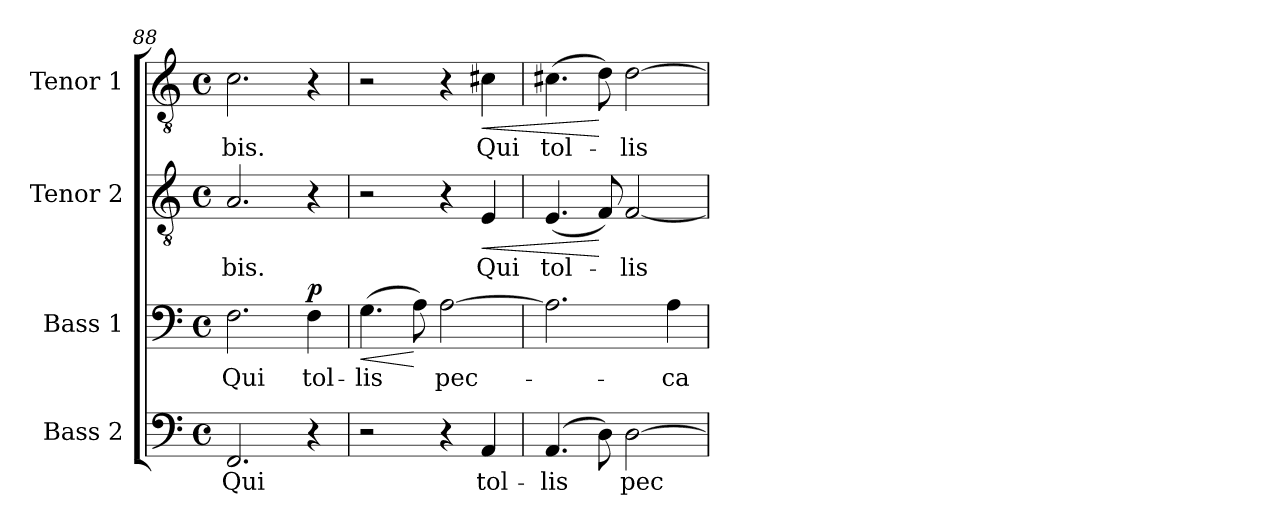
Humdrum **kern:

**kern	**text	**kern	**text	**dynam	**kern	**text	**dynam	**kern	**text	**dynam
*part4	*part4	*part3	*part3	*part3	*part2	*part2	*part2	*part1	*part1	*part1
*staff4	*staff4	*staff3	*staff3	*staff3	*staff2	*staff2	*staff2	*staff1	*staff1	*staff1
*I"Bass 2	*	*I"Bass 1	*	*	*I"Tenor 2	*	*	*I"Tenor 1	*	*
*I'B. 2	*	*I'B. 1	*	*	*I'T. 2	*	*	*I'T. 1	*	*
*clefF4	*	*clefF4	*	*	*clefGv2	*	*	*clefGv2	*	*
*k[]	*	*k[]	*	*	*k[]	*	*	*k[]	*	*
*C:	*	*C:	*	*	*C:	*	*	*C:	*	*
*M4/4	*	*M4/4	*	*	*M4/4	*	*	*M4/4	*	*
*met(c)	*	*met(c)	*	*	*met(c)	*	*	*met(c)	*	*
=88	=88	=88	=88	=88	=88	=88	=88	=88	=88	=88
!	!LO:LY:b	!	!LO:LY:b	!	!	!LO:LY:b	!	!	!LO:LY:b	!
2.FF/	Qui	2.F\	Qui	.	2.A/	-bis.	.	2.c\	-bis.	.
!	!	!	!LO:LY:b	!LO:DY:a	!	!	!	!	!	!
4r	.	4F\	tol-	p	4r	.	.	4r	.	.
!!LO:LB:g=z
=89	=89	=89	=89	=89	=89	=89	=89	=89	=89	=89
!	!	!	!LO:LY:b	!LO:HP:b	!	!	!	!	!	!
2r	.	(>4.G\	-lis	<	2r	.	.	2r	.	.
.	.	8A\)	.	[	.	.	.	.	.	.
!	!	!	!LO:LY:b	!	!	!	!	!	!	!
4r	.	[2A\	pec-	.	4r	.	.	4r	.	.
!	!LO:LY:b	!	!	!	!	!LO:LY:b	!LO:HP:b	!	!LO:LY:b	!LO:HP:b
4AA/	tol-	.	.	.	4E/	Qui	<	4c#X\	Qui	<
=90	=90	=90	=90	=90	=90	=90	=90	=90	=90	=90
!	!LO:LY:b	!	!	!	!	!LO:LY:b	!	!	!LO:LY:b	!
(4.AA/	-lis	2.A\]	.	.	(<4.E/	tol-	.	(>4.c#X\	tol-	.
8D\)	.	.	.	.	8F/)	.	[	8d\)	.	[
!	!LO:LY:b	!	!	!	!	!LO:LY:b	!	!	!LO:LY:b	!
[2D\	pec-	.	.	.	[2F/	-lis	.	[2d\	-lis	.
!	!	!	!LO:LY:b	!	!	!	!	!	!	!
.	.	4A\	-ca-	.	.	.	.	.	.	.
=	=	=	=	=	=	=	=	=	=	=
*-	*-	*-	*-	*-	*-	*-	*-	*-	*-	*-
